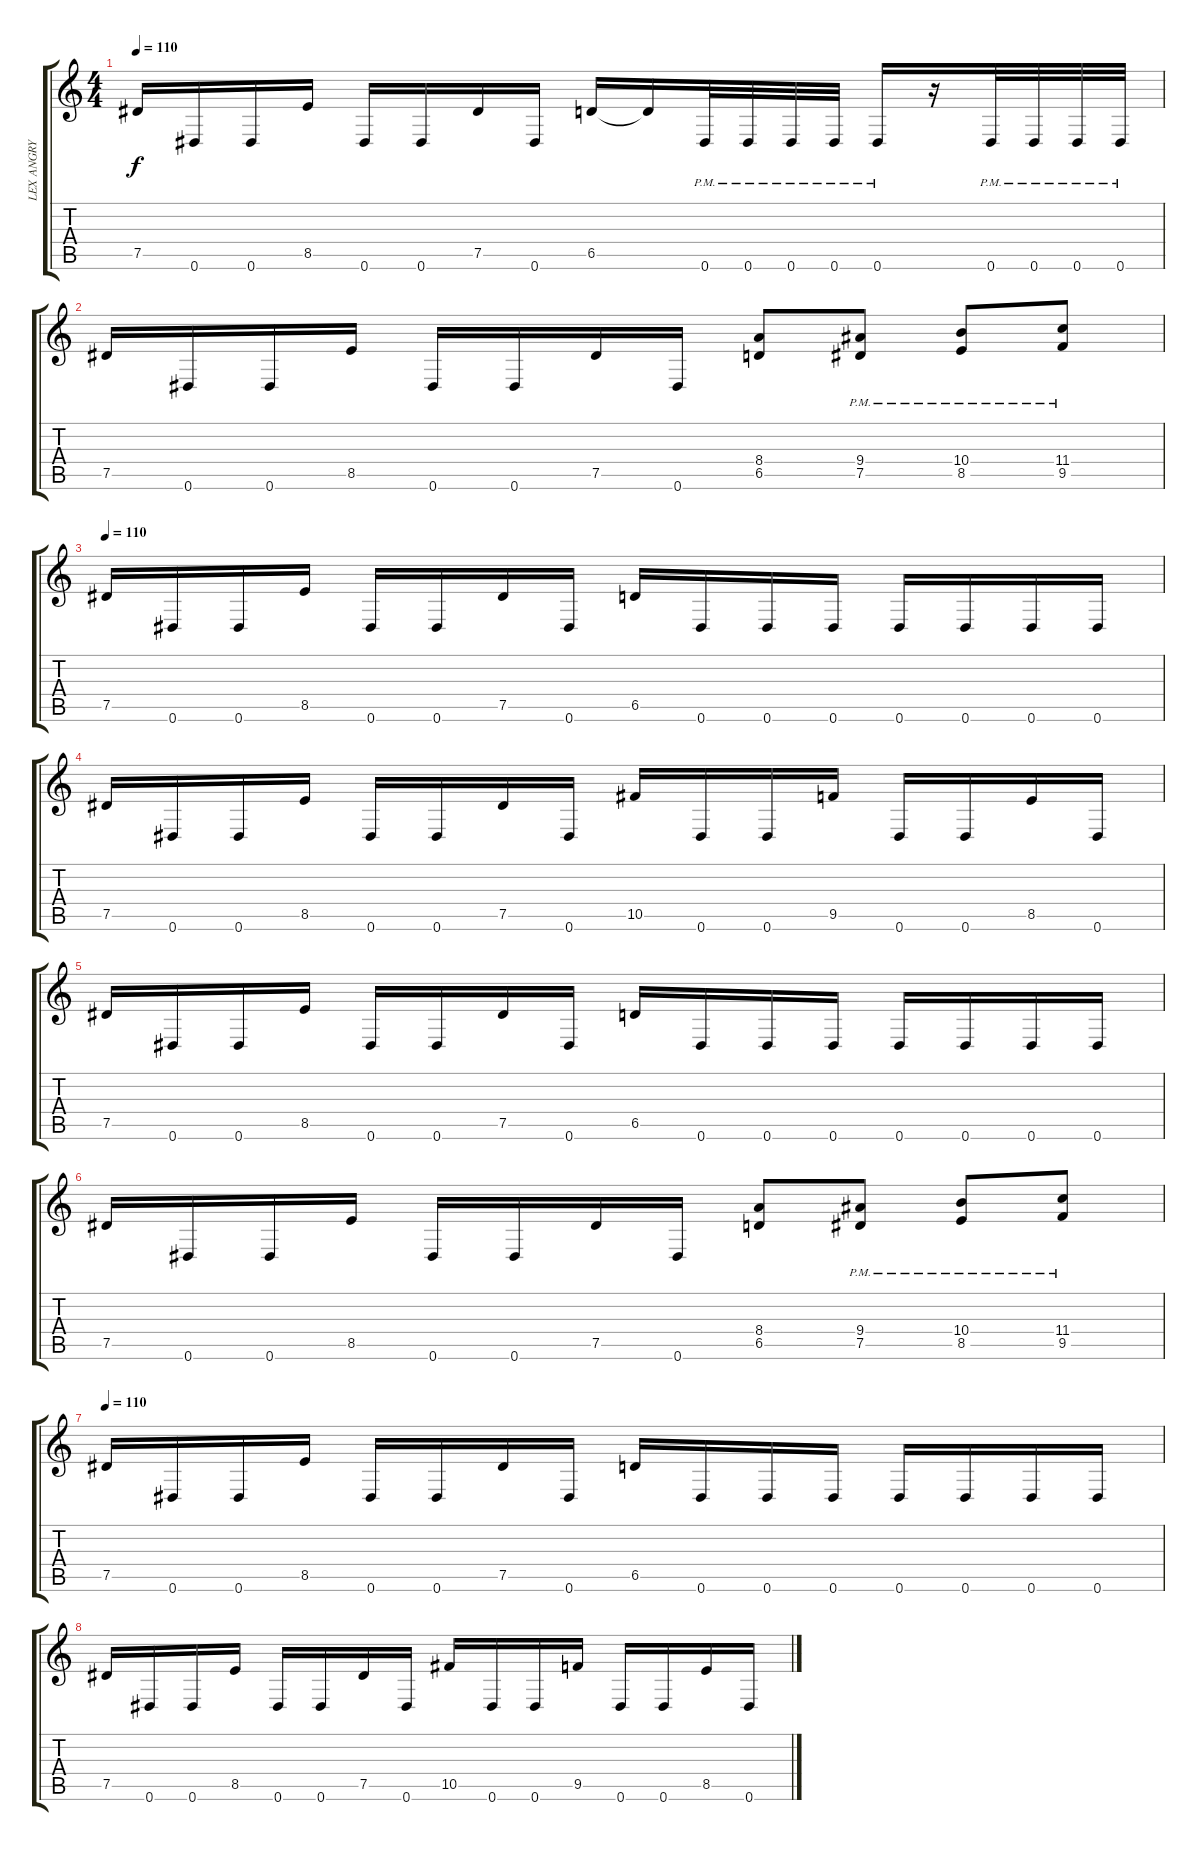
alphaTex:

\track ("LEX ANGRY" "LEX ANGRY") {instrument distortionguitar}
\staff {score tabs}
\tuning (Eb4 Bb3 Gb3 Db3 Ab2 Eb2) {hide}
\ts (4 4)
\tempo 110
\clef g2
\ks c
7.5.16{dy f instrument distortionguitar} 0.6.16 0.6.16 8.5.16 0.6.16 0.6.16 7.5.16 0.6.16 6.5.16 6.5{t}.16 0.6{pm}.32 0.6{pm}.32 0.6{pm}.32 0.6{pm}.32 0.6{pm}.16 r.16 0.6{pm}.32 0.6{pm}.32 0.6{pm}.32 0.6{pm}.32 |
7.5.16 0.6.16 0.6.16 8.5.16 0.6.16 0.6.16 7.5.16 0.6.16 (8.4 6.5).8 (9.4{pm} 7.5{pm}).8 (10.4{pm} 8.5{pm}).8 (11.4{pm} 9.5{pm}).8 |
\tempo 110
7.5.16{instrument distortionguitar} 0.6.16 0.6.16 8.5.16 0.6.16 0.6.16 7.5.16 0.6.16 6.5.16 0.6.16 0.6.16 0.6.16 0.6.16 0.6.16 0.6.16 0.6.16 |
7.5.16 0.6.16 0.6.16 8.5.16 0.6.16 0.6.16 7.5.16 0.6.16 10.5.16 0.6.16 0.6.16 9.5.16 0.6.16 0.6.16 8.5.16 0.6.16 |
7.5.16{instrument distortionguitar} 0.6.16 0.6.16 8.5.16 0.6.16 0.6.16 7.5.16 0.6.16 6.5.16 0.6.16 0.6.16 0.6.16 0.6.16 0.6.16 0.6.16 0.6.16 |
7.5.16 0.6.16 0.6.16 8.5.16 0.6.16 0.6.16 7.5.16 0.6.16 (8.4 6.5).8 (9.4{pm} 7.5{pm}).8 (10.4{pm} 8.5{pm}).8 (11.4{pm} 9.5{pm}).8 |
\tempo 110
7.5.16{instrument distortionguitar} 0.6.16 0.6.16 8.5.16 0.6.16 0.6.16 7.5.16 0.6.16 6.5.16 0.6.16 0.6.16 0.6.16 0.6.16 0.6.16 0.6.16 0.6.16 |
7.5.16 0.6.16 0.6.16 8.5.16 0.6.16 0.6.16 7.5.16 0.6.16 10.5.16 0.6.16 0.6.16 9.5.16 0.6.16 0.6.16 8.5.16 0.6.16
